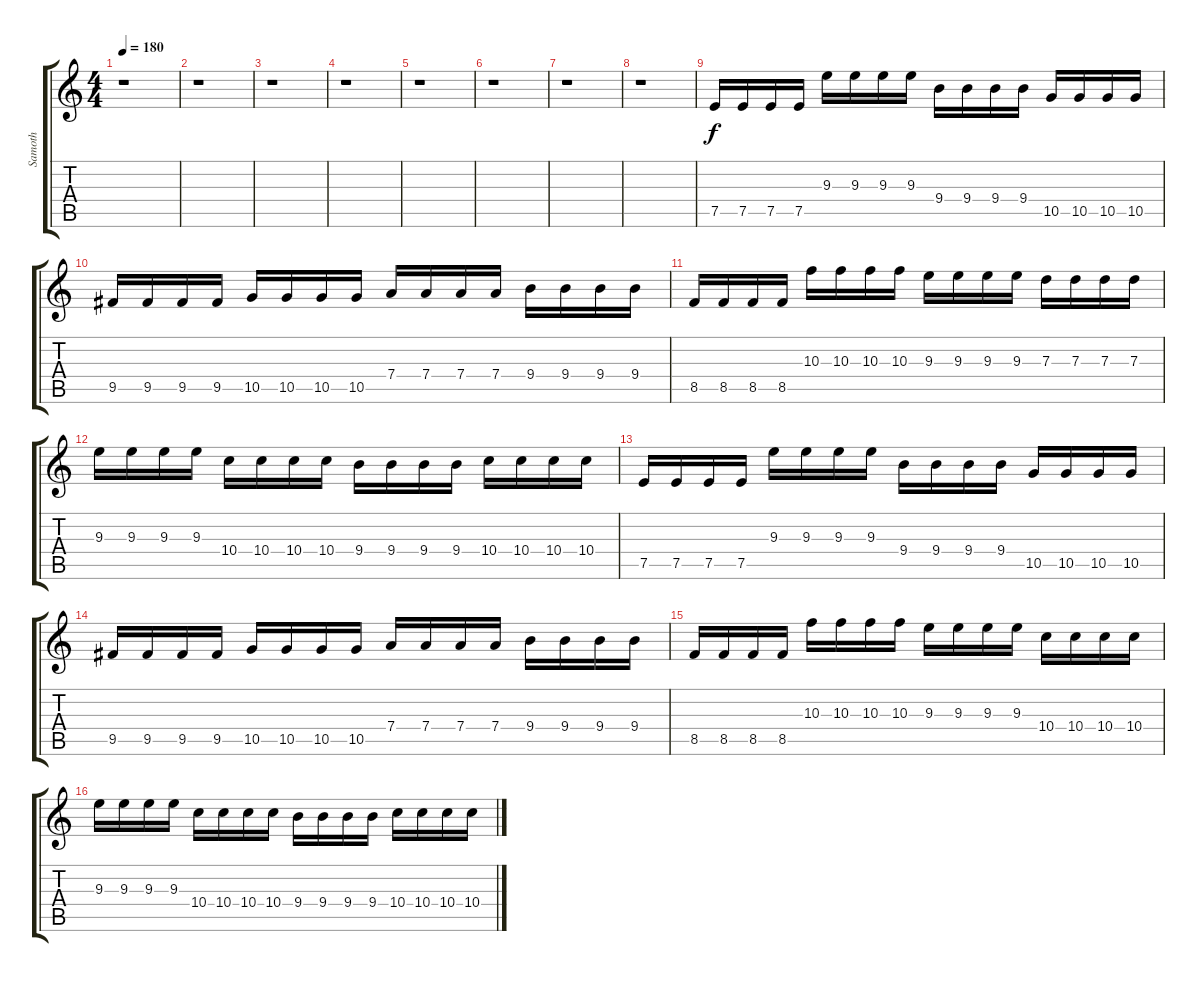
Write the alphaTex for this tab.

\track ("Samoth" "Samoth") {instrument distortionguitar}
\staff {score tabs}
\tuning (E4 B3 G3 D3 A2 E2) {hide}
\ts (4 4)
\tempo 180
\clef g2
\ks c
r.1{dy f instrument distortionguitar} |
r.1 |
r.1 |
r.1 |
r.1 |
r.1 |
r.1 |
r.1 |
7.5.16 7.5.16 7.5.16 7.5.16 9.3.16 9.3.16 9.3.16 9.3.16 9.4.16 9.4.16 9.4.16 9.4.16 10.5.16 10.5.16 10.5.16 10.5.16 |
9.5.16 9.5.16 9.5.16 9.5.16 10.5.16 10.5.16 10.5.16 10.5.16 7.4.16 7.4.16 7.4.16 7.4.16 9.4.16 9.4.16 9.4.16 9.4.16 |
8.5.16 8.5.16 8.5.16 8.5.16 10.3.16 10.3.16 10.3.16 10.3.16 9.3.16 9.3.16 9.3.16 9.3.16 7.3.16 7.3.16 7.3.16 7.3.16 |
9.3.16 9.3.16 9.3.16 9.3.16 10.4.16 10.4.16 10.4.16 10.4.16 9.4.16 9.4.16 9.4.16 9.4.16 10.4.16 10.4.16 10.4.16 10.4.16 |
7.5.16 7.5.16 7.5.16 7.5.16 9.3.16 9.3.16 9.3.16 9.3.16 9.4.16 9.4.16 9.4.16 9.4.16 10.5.16 10.5.16 10.5.16 10.5.16 |
9.5.16 9.5.16 9.5.16 9.5.16 10.5.16 10.5.16 10.5.16 10.5.16 7.4.16 7.4.16 7.4.16 7.4.16 9.4.16 9.4.16 9.4.16 9.4.16 |
8.5.16 8.5.16 8.5.16 8.5.16 10.3.16 10.3.16 10.3.16 10.3.16 9.3.16 9.3.16 9.3.16 9.3.16 10.4.16 10.4.16 10.4.16 10.4.16 |
9.3.16 9.3.16 9.3.16 9.3.16 10.4.16 10.4.16 10.4.16 10.4.16 9.4.16 9.4.16 9.4.16 9.4.16 10.4.16 10.4.16 10.4.16 10.4.16
